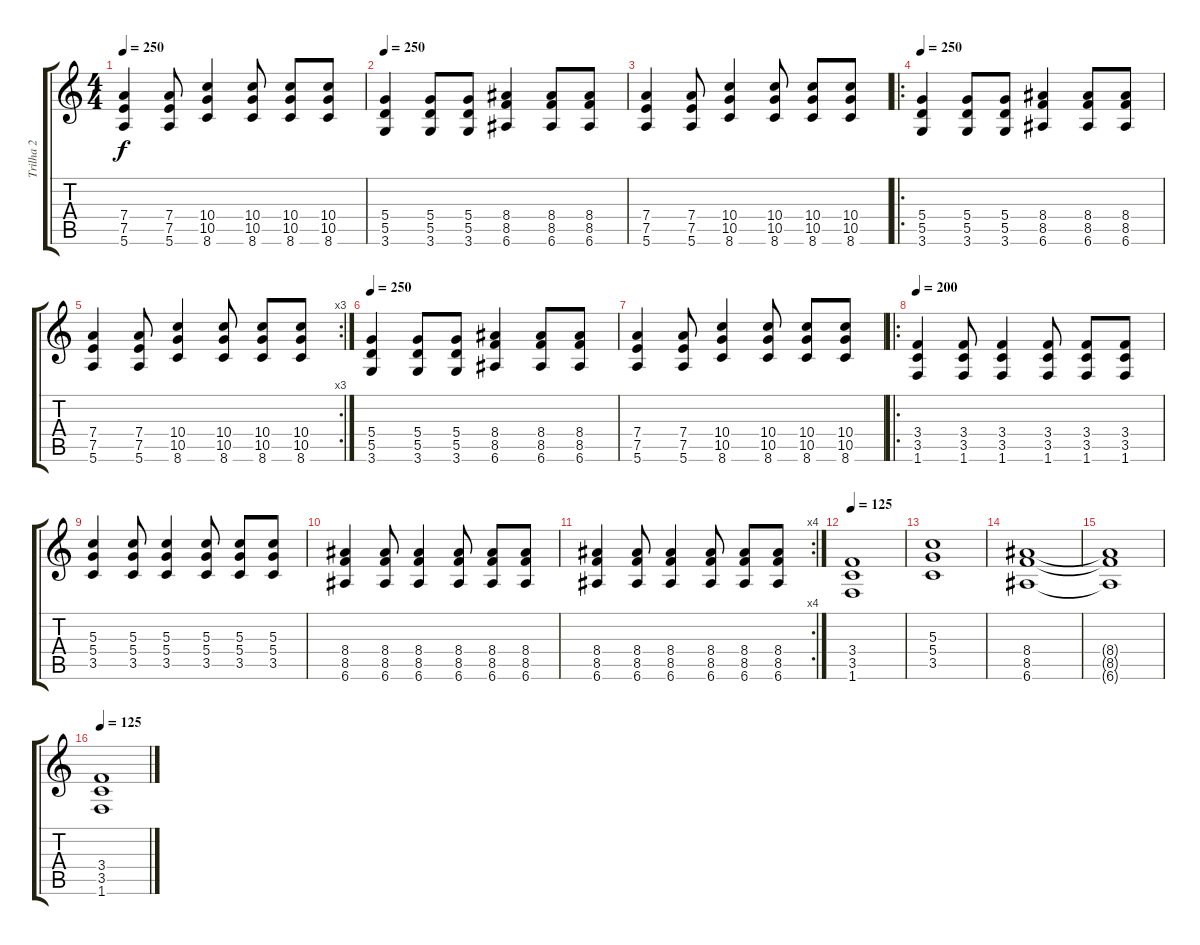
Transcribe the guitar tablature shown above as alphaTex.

\track ("Trilha 2" "Trilha 2") {instrument distortionguitar}
\staff {score tabs}
\tuning (E4 B3 G3 D3 A2 E2) {hide}
\ts (4 4)
\tempo 250
\clef g2
\ks c
(7.4 7.5 5.6).4{dy f} (7.4 7.5 5.6).8 (10.4 10.5 8.6).4 (10.4 10.5 8.6).8 (10.4 10.5 8.6).8 (10.4 10.5 8.6).8 |
\tempo 250
(5.4 5.5 3.6).4 (5.4 5.5 3.6).8 (5.4 5.5 3.6).8 (8.4 8.5 6.6).4 (8.4 8.5 6.6).8 (8.4 8.5 6.6).8 |
(7.4 7.5 5.6).4 (7.4 7.5 5.6).8 (10.4 10.5 8.6).4 (10.4 10.5 8.6).8 (10.4 10.5 8.6).8 (10.4 10.5 8.6).8 |
\ro
\tempo 250
(5.4 5.5 3.6).4 (5.4 5.5 3.6).8 (5.4 5.5 3.6).8 (8.4 8.5 6.6).4 (8.4 8.5 6.6).8 (8.4 8.5 6.6).8 |
\rc 3
(7.4 7.5 5.6).4 (7.4 7.5 5.6).8 (10.4 10.5 8.6).4 (10.4 10.5 8.6).8 (10.4 10.5 8.6).8 (10.4 10.5 8.6).8 |
\tempo 250
(5.4 5.5 3.6).4 (5.4 5.5 3.6).8 (5.4 5.5 3.6).8 (8.4 8.5 6.6).4 (8.4 8.5 6.6).8 (8.4 8.5 6.6).8 |
(7.4 7.5 5.6).4 (7.4 7.5 5.6).8 (10.4 10.5 8.6).4 (10.4 10.5 8.6).8 (10.4 10.5 8.6).8 (10.4 10.5 8.6).8 |
\ro
\tempo 200
(3.4 3.5 1.6).4 (3.4 3.5 1.6).8 (3.4 3.5 1.6).4 (3.4 3.5 1.6).8 (3.4 3.5 1.6).8 (3.4 3.5 1.6).8 |
(5.3 5.4 3.5).4 (5.3 5.4 3.5).8 (5.3 5.4 3.5).4 (5.3 5.4 3.5).8 (5.3 5.4 3.5).8 (5.3 5.4 3.5).8 |
(8.4 8.5 6.6).4 (8.4 8.5 6.6).8 (8.4 8.5 6.6).4 (8.4 8.5 6.6).8 (8.4 8.5 6.6).8 (8.4 8.5 6.6).8 |
\rc 4
(8.4 8.5 6.6).4 (8.4 8.5 6.6).8 (8.4 8.5 6.6).4 (8.4 8.5 6.6).8 (8.4 8.5 6.6).8 (8.4 8.5 6.6).8 |
\tempo 125
(3.4 3.5 1.6).1 |
(5.3 5.4 3.5).1 |
(8.4 8.5 6.6).1 |
(8.4{t} 8.5{t} 6.6{t}).1 |
\tempo 125
(3.4 3.5 1.6).1
